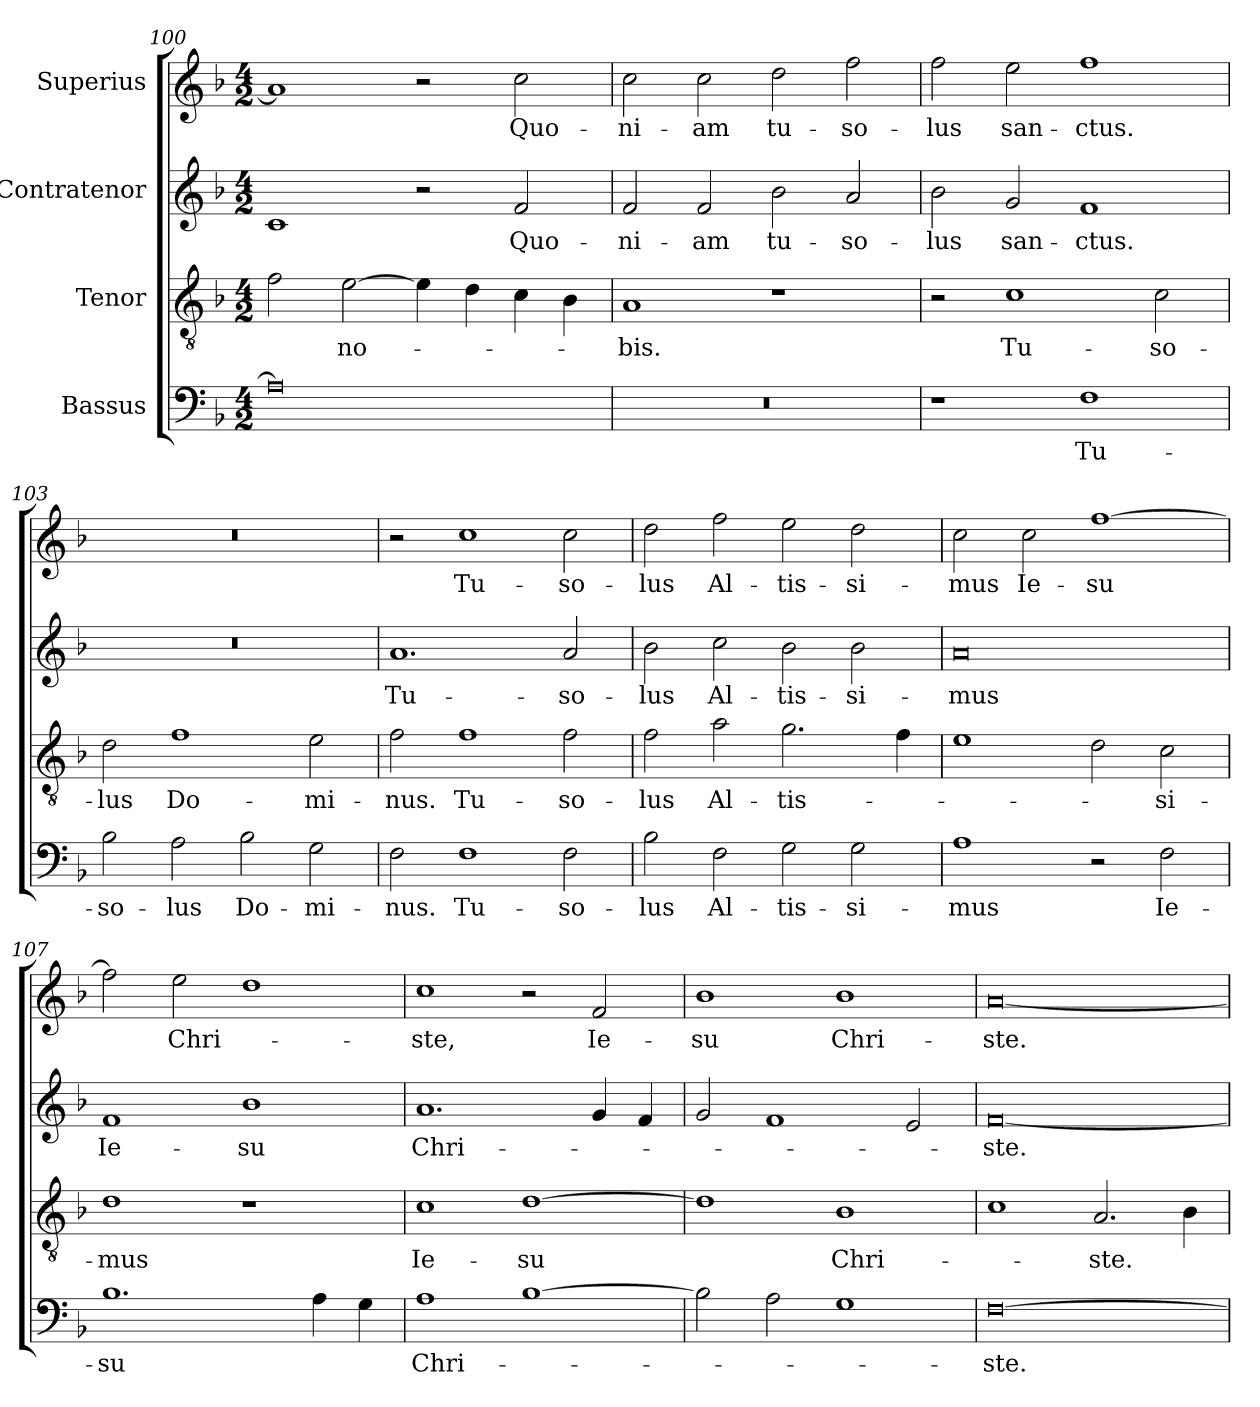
**kern	**text	**kern	**text	**kern	**text	**kern	**text
*part4	*part4	*part3	*part3	*part2	*part2	*part1	*part1
*staff4	*staff4	*staff3	*staff3	*staff2	*staff2	*staff1	*staff1
*I"Bassus	*	*I"Tenor	*	*I"Contratenor	*	*I"Superius	*
*clefF4	*	*clefGv2	*	*clefG2	*	*clefG2	*
*k[b-]	*	*k[b-]	*	*k[b-]	*	*k[b-]	*
*M4/2	*	*M4/2	*	*M4/2	*	*M4/2	*
=100	=100	=100	=100	=100	=100	=100	=100
0A\]	.	2f\	.	1c/	.	1a/]	.
.	.	[2e\	no-	.	.	.	.
.	.	4e\]	.	2r	.	2r	.
.	.	4d\	.	.	.	.	.
.	.	4c\	.	2f/	Quo-	2cc\	Quo-
.	.	4B-\	.	.	.	.	.
=101	=101	=101	=101	=101	=101	=101	=101
0r	.	1A/	-bis.	2f/	-ni-	2cc\	-ni-
.	.	.	.	2f/	-am	2cc\	-am
.	.	1r	.	2b-\	tu-	2dd\	tu-
.	.	.	.	2a/	so-	2ff\	so-
=102	=102	=102	=102	=102	=102	=102	=102
1r	.	2r	.	2b-\	-lus	2ff\	-lus
.	.	1c\	Tu-	2g/	san-	2ee\	san-
1F\	Tu-	.	.	1f/	-ctus.	1ff\	-ctus.
.	.	2c\	so-	.	.	.	.
=103	=103	=103	=103	=103	=103	=103	=103
2B-\	so-	2d\	-lus	0r	.	0r	.
2A\	-lus	1f\	Do-	.	.	.	.
2B-\	Do-	.	.	.	.	.	.
2G\	-mi-	2e\	-mi-	.	.	.	.
=104	=104	=104	=104	=104	=104	=104	=104
2F\	-nus.	2f\	-nus.	1.a/	Tu-	2r	.
1F\	Tu-	1f\	Tu-	.	.	1cc\	Tu-
2F\	so-	2f\	so-	2a/	-so-	2cc\	so-
=105	=105	=105	=105	=105	=105	=105	=105
2B-\	-lus	2f\	-lus	2b-\	-lus	2dd\	-lus
2F\	Al-	2a\	Al-	2cc\	Al-	2ff\	Al-
2G\	-tis-	2.g\	-tis-	2b-\	-tis-	2ee\	-tis-
2G\	-si-	.	.	2b-\	-si-	2dd\	-si-
.	.	4f\	.	.	.	.	.
=106	=106	=106	=106	=106	=106	=106	=106
1A\	-mus	1e\	.	0a/	-mus	2cc\	-mus
.	.	.	.	.	.	2cc\	Ie-
2r	.	2d\	.	.	.	[1ff\	-su
2F\	Ie-	2c\	-si-	.	.	.	.
=107	=107	=107	=107	=107	=107	=107	=107
1.B-\	-su	1d\	-mus	1f/	Ie-	2ff\]	.
.	.	.	.	.	.	2ee\	Chri-
.	.	1r	.	1b-\	-su	1dd\	.
4A\	.	.	.	.	.	.	.
4G\	.	.	.	.	.	.	.
=108	=108	=108	=108	=108	=108	=108	=108
1A\	Chri-	1c\	Ie-	1.a/	Chri-	1cc\	-ste,
[1B-\	.	[1d\	-su	.	.	2r	.
.	.	.	.	4g/	.	2f/	Ie-
.	.	.	.	4f/	.	.	.
=109	=109	=109	=109	=109	=109	=109	=109
2B-\]	.	1d\]	.	2g/	.	1b-\	-su
2A\	.	.	.	1f/	.	.	.
1G\	.	1B-\	Chri-	.	.	1b-\	Chri-
.	.	.	.	2e/	.	.	.
=110	=110	=110	=110	=110	=110	=110	=110
[0F\	-ste.	1c\	.	[0f/	-ste.	[0a/	-ste.
.	.	2.A/	-ste.	.	.	.	.
.	.	4B-\	.	.	.	.	.
=	=	=	=	=	=	=	=
*-	*-	*-	*-	*-	*-	*-	*-
